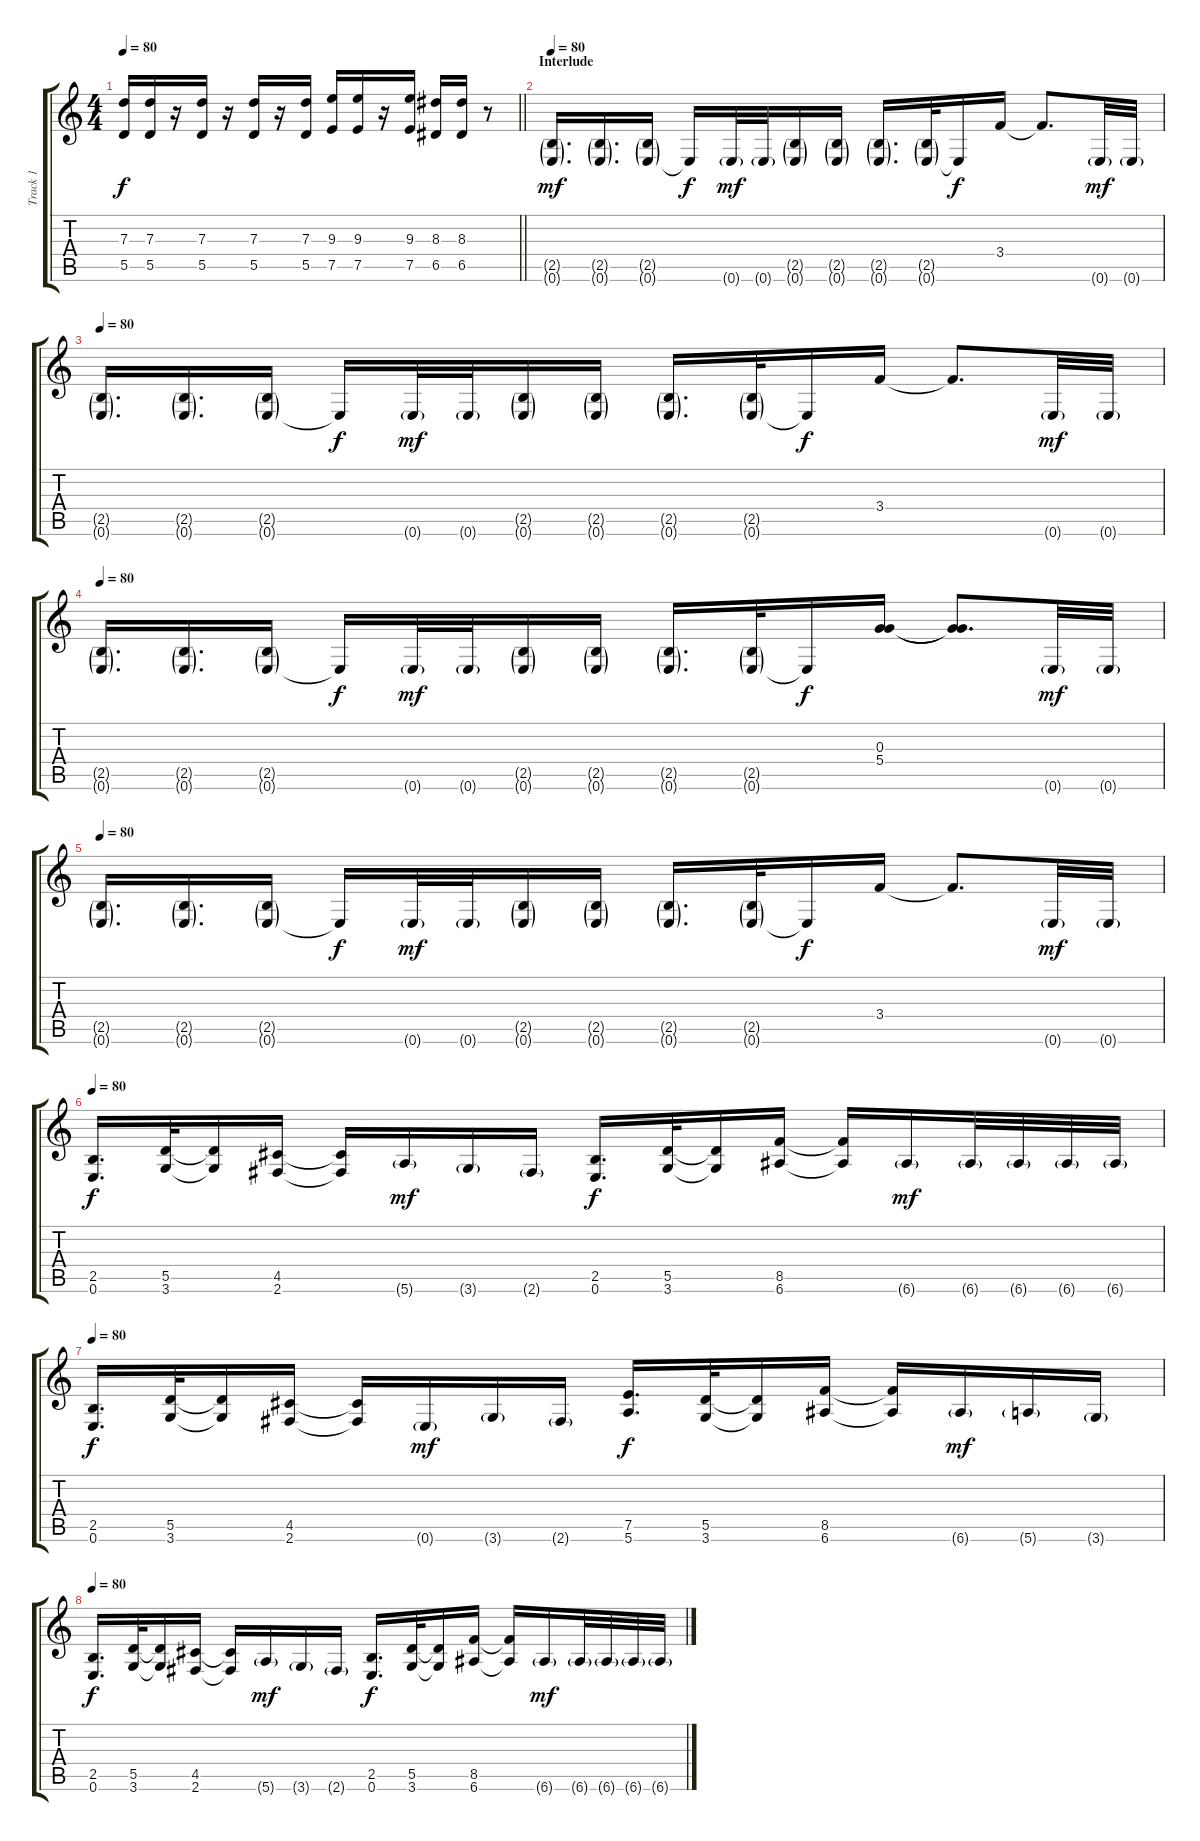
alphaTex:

\track ("Track 1" "Track 1") {instrument overdrivenguitar}
\staff {score tabs}
\tuning (E4 B3 G3 D3 A2 E2) {hide}
\ts (4 4)
\tempo 80
\clef g2
\barLineRight lightlight
\ks c
(7.3 5.5).16{dy f} (7.3 5.5).16 r.16 (7.3 5.5).16 r.16 (7.3 5.5).16 r.16 (7.3 5.5).16 (9.3 7.5).16 (9.3 7.5).16 r.16 (9.3 7.5).16 (8.3 6.5).16 (8.3 6.5).16 r.8 |
\section ("" "Interlude")
\tempo 80
(2.5{g} 0.6{g}).16{d dy mf} (2.5{g} 0.6{g}).16{d} (2.5{g} 0.6{g}).16 0.6{t}.16{dy f} 0.6{g}.32{dy mf} 0.6{g}.32 (2.5{g} 0.6{g}).16 (2.5{g} 0.6{g}).16 (2.5{g} 0.6{g}).16{d} (2.5{g} 0.6{g}).32 0.6{t}.16{dy f} 3.4.16 3.4{t}.8{d} 0.6{g}.32{dy mf} 0.6{g}.32 |
\tempo 80
(2.5{g} 0.6{g}).16{d} (2.5{g} 0.6{g}).16{d} (2.5{g} 0.6{g}).16 0.6{t}.16{dy f} 0.6{g}.32{dy mf} 0.6{g}.32 (2.5{g} 0.6{g}).16 (2.5{g} 0.6{g}).16 (2.5{g} 0.6{g}).16{d} (2.5{g} 0.6{g}).32 0.6{t}.16{dy f} 3.4.16 3.4{t}.8{d} 0.6{g}.32{dy mf} 0.6{g}.32 |
\tempo 80
(2.5{g} 0.6{g}).16{d} (2.5{g} 0.6{g}).16{d} (2.5{g} 0.6{g}).16 0.6{t}.16{dy f} 0.6{g}.32{dy mf} 0.6{g}.32 (2.5{g} 0.6{g}).16 (2.5{g} 0.6{g}).16 (2.5{g} 0.6{g}).16{d} (2.5{g} 0.6{g}).32 0.6{t}.16{dy f} (0.3 5.4).16 (0.3{t} 5.4{t}).8{d} 0.6{g}.32{dy mf} 0.6{g}.32 |
\tempo 80
(2.5{g} 0.6{g}).16{d} (2.5{g} 0.6{g}).16{d} (2.5{g} 0.6{g}).16 0.6{t}.16{dy f} 0.6{g}.32{dy mf} 0.6{g}.32 (2.5{g} 0.6{g}).16 (2.5{g} 0.6{g}).16 (2.5{g} 0.6{g}).16{d} (2.5{g} 0.6{g}).32 0.6{t}.16{dy f} 3.4.16 3.4{t}.8{d} 0.6{g}.32{dy mf} 0.6{g}.32 |
\tempo 80
(2.5 0.6).16{d dy f} (5.5 3.6).32 (5.5{t} 3.6{t}).16 (4.5 2.6).16 (4.5{t} 2.6{t}).16 5.6{g}.16{dy mf} 3.6{g}.16 2.6{g}.16 (2.5 0.6).16{d dy f} (5.5 3.6).32 (5.5{t} 3.6{t}).16 (8.5 6.6).16 (8.5{t} 6.6{t}).16 6.6{g}.16{dy mf} 6.6{g}.32 6.6{g}.32 6.6{g}.32 6.6{g}.32 |
\tempo 80
(2.5 0.6).16{d dy f} (5.5 3.6).32 (5.5{t} 3.6{t}).16 (4.5 2.6).16 (4.5{t} 2.6{t}).16 0.6{g}.16{dy mf} 3.6{g}.16 2.6{g}.16 (7.5 5.6).16{d dy f} (5.5 3.6).32 (5.5{t} 3.6{t}).16 (8.5 6.6).16 (8.5{t} 6.6{t}).16 6.6{g}.16{dy mf} 5.6{g}.16 3.6{g}.16 |
\tempo 80
(2.5 0.6).16{d dy f} (5.5 3.6).32 (5.5{t} 3.6{t}).16 (4.5 2.6).16 (4.5{t} 2.6{t}).16 5.6{g}.16{dy mf} 3.6{g}.16 2.6{g}.16 (2.5 0.6).16{d dy f} (5.5 3.6).32 (5.5{t} 3.6{t}).16 (8.5 6.6).16 (8.5{t} 6.6{t}).16 6.6{g}.16{dy mf} 6.6{g}.32 6.6{g}.32 6.6{g}.32 6.6{g}.32
